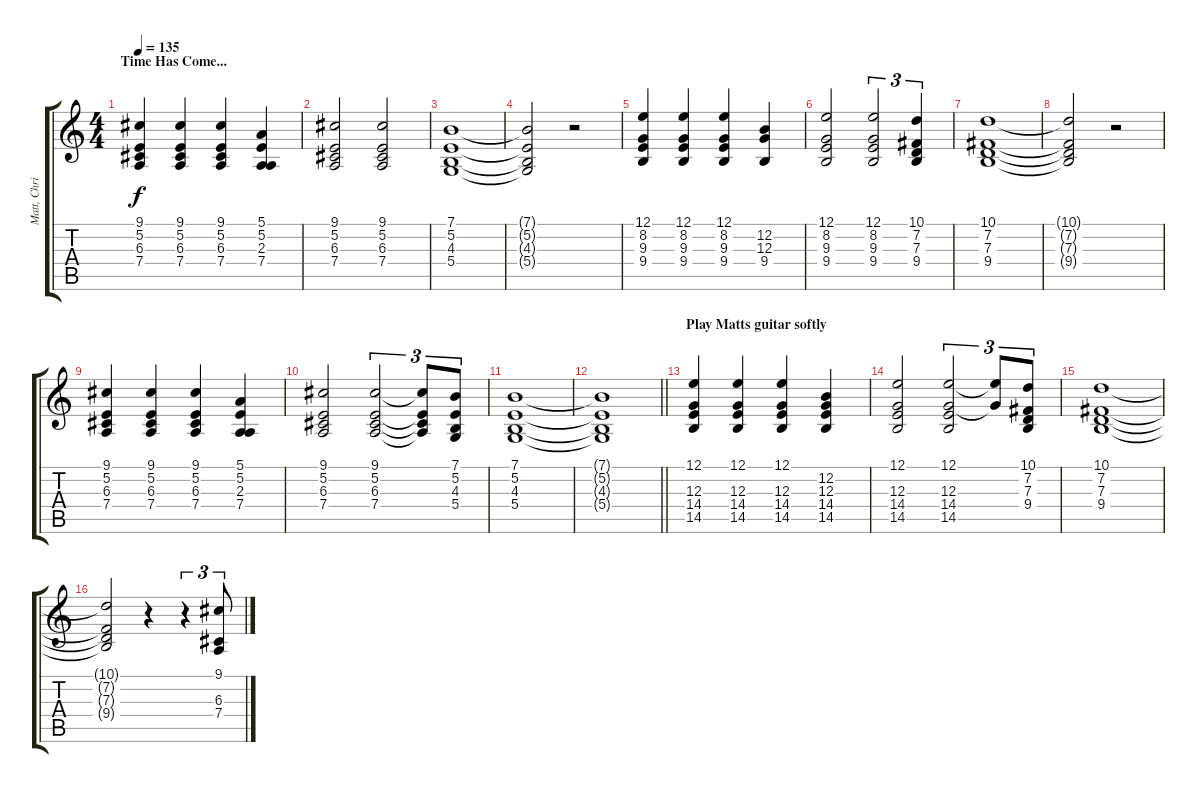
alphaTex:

\track ("Matt, Chris, Dom, Morgan" "Matt, Chri") {instrument choiraahs}
\staff {score tabs}
\tuning (E4 B3 G3 D3 A2 E2) {hide}
\ts (4 4)
\section ("" "Time Has Come...")
\tempo 135
\clef g2
\ks c
(9.1 5.2 6.3 7.4).4{dy f} (9.1 5.2 6.3 7.4).4 (9.1 5.2 6.3 7.4).4 (5.1 5.2 2.3 7.4).4 |
(9.1 5.2 6.3 7.4).2 (9.1 5.2 6.3 7.4).2 |
(7.1 5.2 4.3 5.4).1 |
(7.1{t} 5.2{t} 4.3{t} 5.4{t}).2 r.2 |
(12.1 8.2 9.3 9.4).4 (12.1 8.2 9.3 9.4).4 (12.1 8.2 9.3 9.4).4 (12.2 12.3 9.4).4 |
(12.1 8.2 9.3 9.4).2 (12.1 8.2 9.3 9.4).2{tu (3 2)} (10.1 7.2 7.3 9.4).4{tu (3 2)} |
(10.1 7.2 7.3 9.4).1 |
(10.1{t} 7.2{t} 7.3{t} 9.4{t}).2 r.2 |
(9.1 5.2 6.3 7.4).4 (9.1 5.2 6.3 7.4).4 (9.1 5.2 6.3 7.4).4 (5.1 5.2 2.3 7.4).4 |
(9.1 5.2 6.3 7.4).2 (9.1 5.2 6.3 7.4).2{tu (3 2)} (9.1{t} 5.2{t} 6.3{t} 7.4{t}).8{tu (3 2)} (7.1 5.2 4.3 5.4).8{tu (3 2)} |
(7.1 5.2 4.3 5.4).1 |
\barLineRight lightlight
(7.1{t} 5.2{t} 4.3{t} 5.4{t}).1 |
\section ("" "Play Matts guitar softly")
(12.1 12.3 14.4 14.5).4 (12.1 12.3 14.4 14.5).4 (12.1 12.3 14.4 14.5).4 (12.2 12.3 14.4 14.5).4 |
(12.1 12.3 14.4 14.5).2 (12.1 12.3 14.4 14.5).2{tu (3 2)} (12.1{t} 12.3{t}).8{tu (3 2)} (10.1 7.2 7.3 9.4).8{tu (3 2)} |
(10.1 7.2 7.3 9.4).1 |
(10.1{t} 7.2{t} 7.3{t} 9.4{t}).2 r.4 r.4{tu (3 2)} (9.1 6.3 7.4).8{tu (3 2)}
